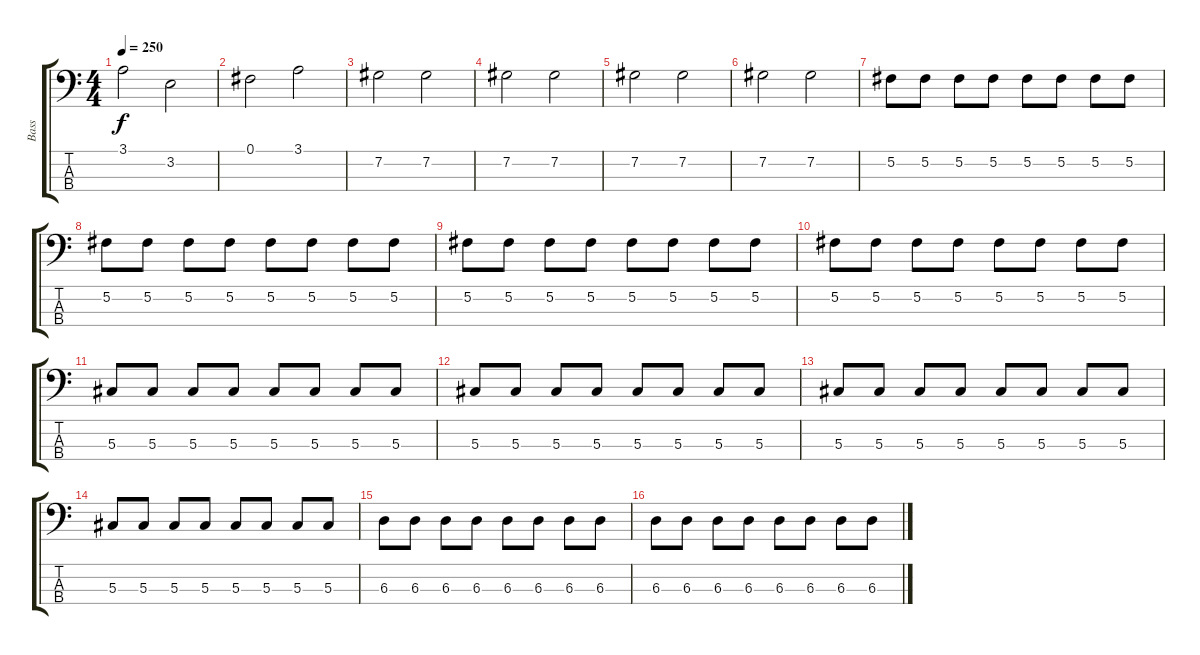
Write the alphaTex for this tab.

\track ("Bass" "Bass") {instrument electricbasspick}
\staff {score tabs}
\tuning (Gb2 Db2 Ab1 Eb1) {hide}
\ts (4 4)
\tempo 250
\clef f4
\ks c
3.1.2{dy f} 3.2.2 |
0.1.2 3.1.2 |
7.2.2 7.2.2 |
7.2.2 7.2.2 |
7.2.2 7.2.2 |
7.2.2 7.2.2 |
5.2.8 5.2.8 5.2.8 5.2.8 5.2.8 5.2.8 5.2.8 5.2.8 |
5.2.8 5.2.8 5.2.8 5.2.8 5.2.8 5.2.8 5.2.8 5.2.8 |
5.2.8 5.2.8 5.2.8 5.2.8 5.2.8 5.2.8 5.2.8 5.2.8 |
5.2.8 5.2.8 5.2.8 5.2.8 5.2.8 5.2.8 5.2.8 5.2.8 |
5.3.8 5.3.8 5.3.8 5.3.8 5.3.8 5.3.8 5.3.8 5.3.8 |
5.3.8 5.3.8 5.3.8 5.3.8 5.3.8 5.3.8 5.3.8 5.3.8 |
5.3.8 5.3.8 5.3.8 5.3.8 5.3.8 5.3.8 5.3.8 5.3.8 |
5.3.8 5.3.8 5.3.8 5.3.8 5.3.8 5.3.8 5.3.8 5.3.8 |
6.3.8 6.3.8 6.3.8 6.3.8 6.3.8 6.3.8 6.3.8 6.3.8 |
6.3.8 6.3.8 6.3.8 6.3.8 6.3.8 6.3.8 6.3.8 6.3.8
